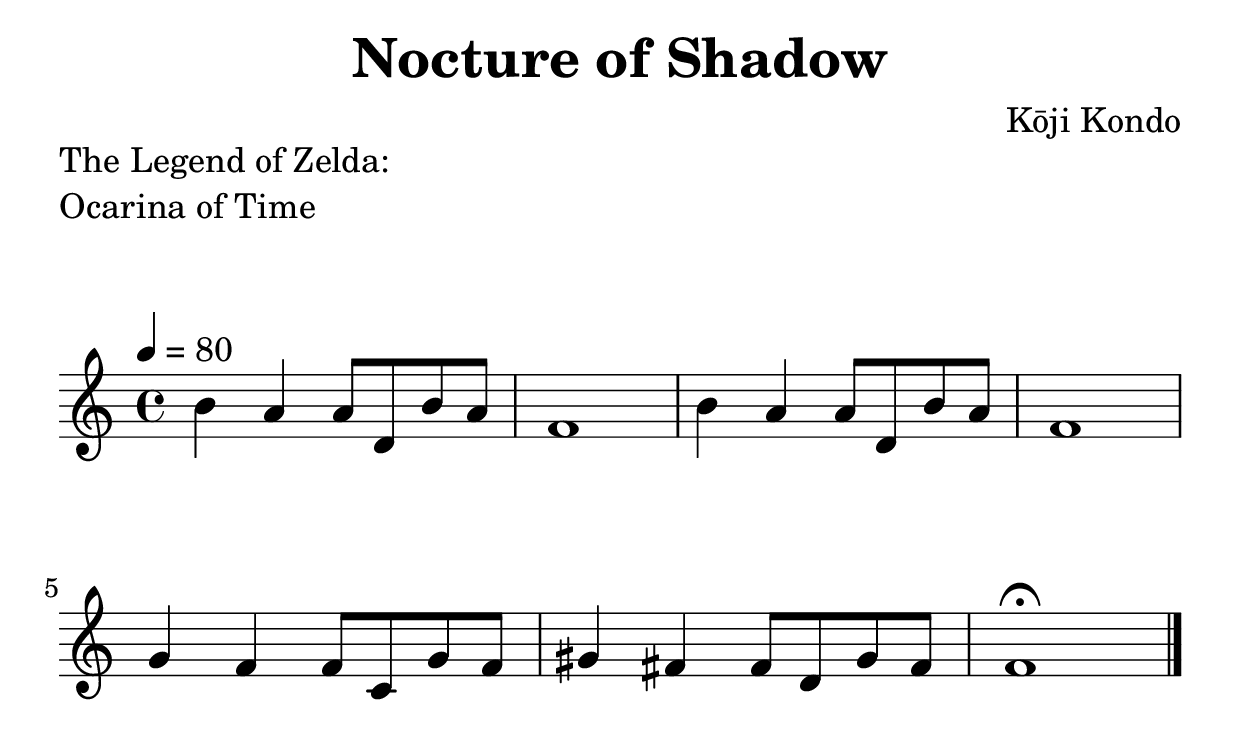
\version "2.20.0"

\include "header.ily"

\version "2.20.0"

title = "Nocture of Shadow"

song = \relative c'' {
  \tempo 4 = 80
  \time 4/4

  b'4 a a8 d, b' a | % 1
  f1 | % 2
  b4 a a8 d, b' a | % 3
  f1 | % 4
  g4 f f8 c g' f | % 5
  gis4 fis fis8 d gis fis | % 6
  f1\fermata \bar "|." % 7
}


\header {
  title = \title
  piece = \markup \left-column { "The Legend of Zelda:" "Ocarina of Time" }
}

\include "articulate.ly"

staff = \new Staff \with { midiInstrument = "ocarina" } {
  \clef "treble^8"
  \song
}

\score {
  \staff

  \layout {
    \context {
      \Score
      \omit ClefModifier
    }
  }
}

\score {
  \unfoldRepeats \articulate \staff

  \midi {}
}

